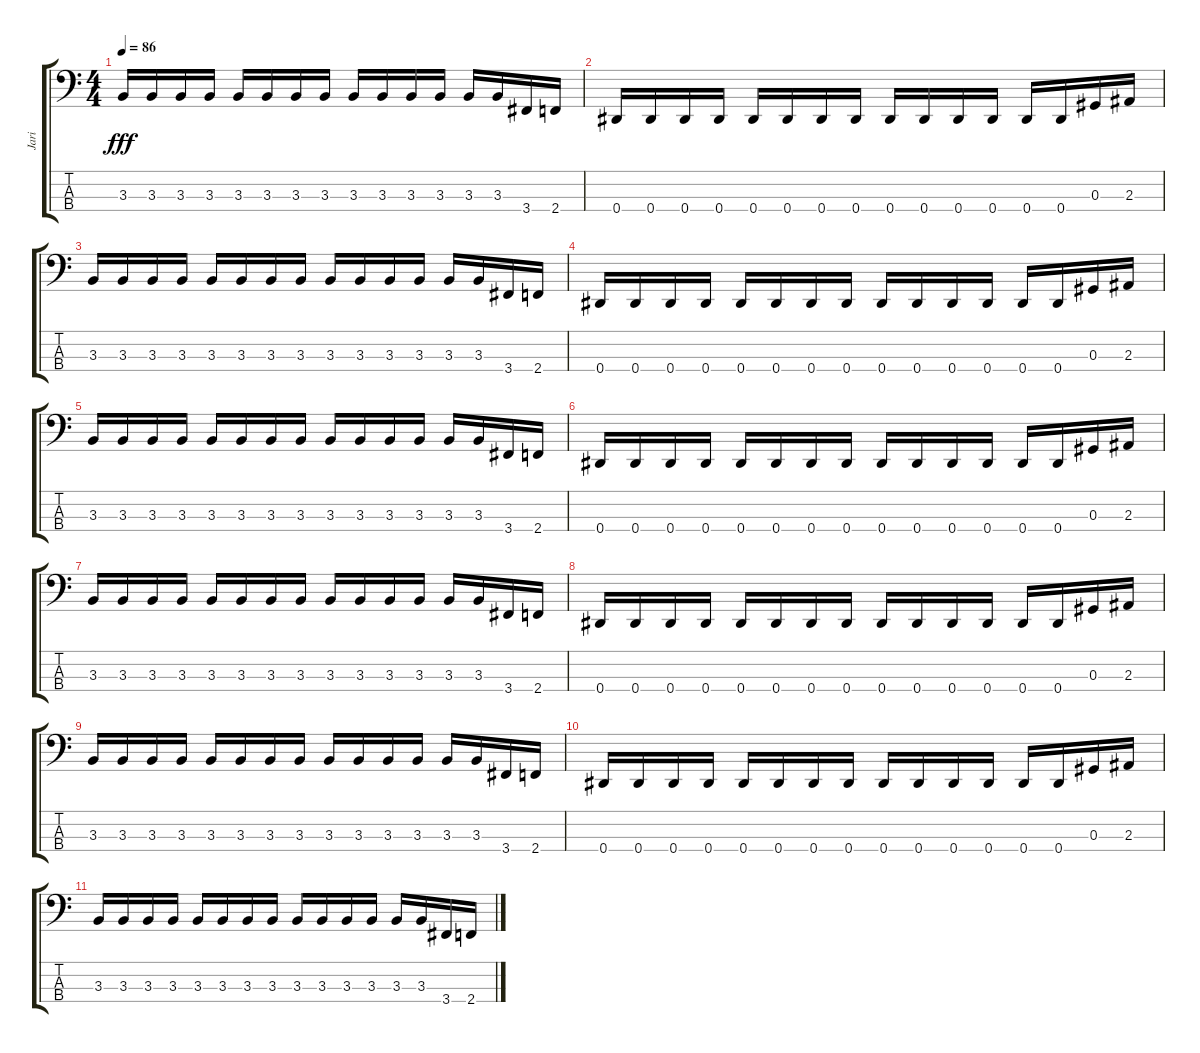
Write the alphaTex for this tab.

\track ("Jari" "Jari") {instrument electricbassfinger}
\staff {score tabs}
\tuning (Gb2 Db2 Ab1 Eb1) {hide}
\ts (4 4)
\tempo 86
\clef f4
\ks c
3.3.16{dy fff} 3.3.16 3.3.16 3.3.16 3.3.16 3.3.16 3.3.16 3.3.16 3.3.16 3.3.16 3.3.16 3.3.16 3.3.16 3.3.16 3.4.16 2.4.16 |
0.4.16 0.4.16 0.4.16 0.4.16 0.4.16 0.4.16 0.4.16 0.4.16 0.4.16 0.4.16 0.4.16 0.4.16 0.4.16 0.4.16 0.3.16 2.3.16 |
3.3.16{volume 16} 3.3.16 3.3.16{volume 16} 3.3.16{volume 16} 3.3.16{volume 16} 3.3.16{volume 15} 3.3.16{volume 15} 3.3.16{volume 15} 3.3.16{volume 15} 3.3.16 3.3.16{volume 15} 3.3.16{volume 15} 3.3.16{volume 15} 3.3.16{volume 14} 3.4.16{volume 14} 2.4.16{volume 14} |
0.4.16{volume 14} 0.4.16{volume 14} 0.4.16 0.4.16{volume 14} 0.4.16{volume 14} 0.4.16{volume 14} 0.4.16{volume 14} 0.4.16{volume 13} 0.4.16{volume 13} 0.4.16{volume 13} 0.4.16 0.4.16{volume 13} 0.4.16{volume 13} 0.4.16{volume 13} 0.3.16{volume 13} 2.3.16{volume 12} |
3.3.16{volume 12} 3.3.16{volume 12} 3.3.16{volume 12} 3.3.16 3.3.16{volume 12} 3.3.16{volume 12} 3.3.16{volume 12} 3.3.16{volume 12} 3.3.16{volume 12} 3.3.16{volume 11} 3.3.16{volume 11} 3.3.16 3.3.16{volume 11} 3.3.16{volume 11} 3.4.16{volume 11} 2.4.16{volume 11} |
0.4.16{volume 11} 0.4.16{volume 10} 0.4.16{volume 10} 0.4.16{volume 10} 0.4.16 0.4.16{volume 10} 0.4.16{volume 10} 0.4.16{volume 10} 0.4.16{volume 10} 0.4.16{volume 10} 0.4.16{volume 10} 0.4.16{volume 9} 0.4.16 0.4.16{volume 9} 0.3.16{volume 9} 2.3.16{volume 9} |
3.3.16{volume 9} 3.3.16{volume 9} 3.3.16{volume 9} 3.3.16{volume 8} 3.3.16{volume 8} 3.3.16 3.3.16{volume 8} 3.3.16{volume 8} 3.3.16{volume 8} 3.3.16{volume 8} 3.3.16{volume 8} 3.3.16{volume 8} 3.3.16{volume 8} 3.3.16 3.4.16{volume 7} 2.4.16{volume 7} |
0.4.16{volume 7} 0.4.16{volume 7} 0.4.16{volume 7} 0.4.16{volume 7} 0.4.16{volume 7} 0.4.16{volume 6} 0.4.16 0.4.16{volume 6} 0.4.16{volume 6} 0.4.16{volume 6} 0.4.16{volume 6} 0.4.16{volume 6} 0.4.16{volume 6} 0.4.16{volume 6} 0.3.16 2.3.16{volume 6} |
3.3.16{volume 5} 3.3.16{volume 5} 3.3.16{volume 5} 3.3.16{volume 5} 3.3.16{volume 5} 3.3.16{volume 5} 3.3.16{volume 5} 3.3.16 3.3.16{volume 4} 3.3.16{volume 4} 3.3.16{volume 4} 3.3.16{volume 4} 3.3.16{volume 4} 3.3.16{volume 4} 3.4.16{volume 4} 2.4.16 |
0.4.16{volume 4} 0.4.16{volume 4} 0.4.16{volume 3} 0.4.16{volume 3} 0.4.16{volume 3} 0.4.16{volume 3} 0.4.16{volume 3} 0.4.16{volume 3} 0.4.16 0.4.16{volume 3} 0.4.16{volume 2} 0.4.16{volume 2} 0.4.16{volume 2} 0.4.16{volume 2} 0.3.16{volume 2} 2.3.16{volume 2} |
3.3.16 3.3.16{volume 2} 3.3.16{volume 2} 3.3.16{volume 2} 3.3.16{volume 1} 3.3.16{volume 1} 3.3.16{volume 1} 3.3.16{volume 1} 3.3.16{volume 1} 3.3.16 3.3.16{volume 1} 3.3.16{volume 1} 3.3.16{volume 0} 3.3.16{volume 0} 3.4.16{volume 0} 2.4.16{volume 0}
